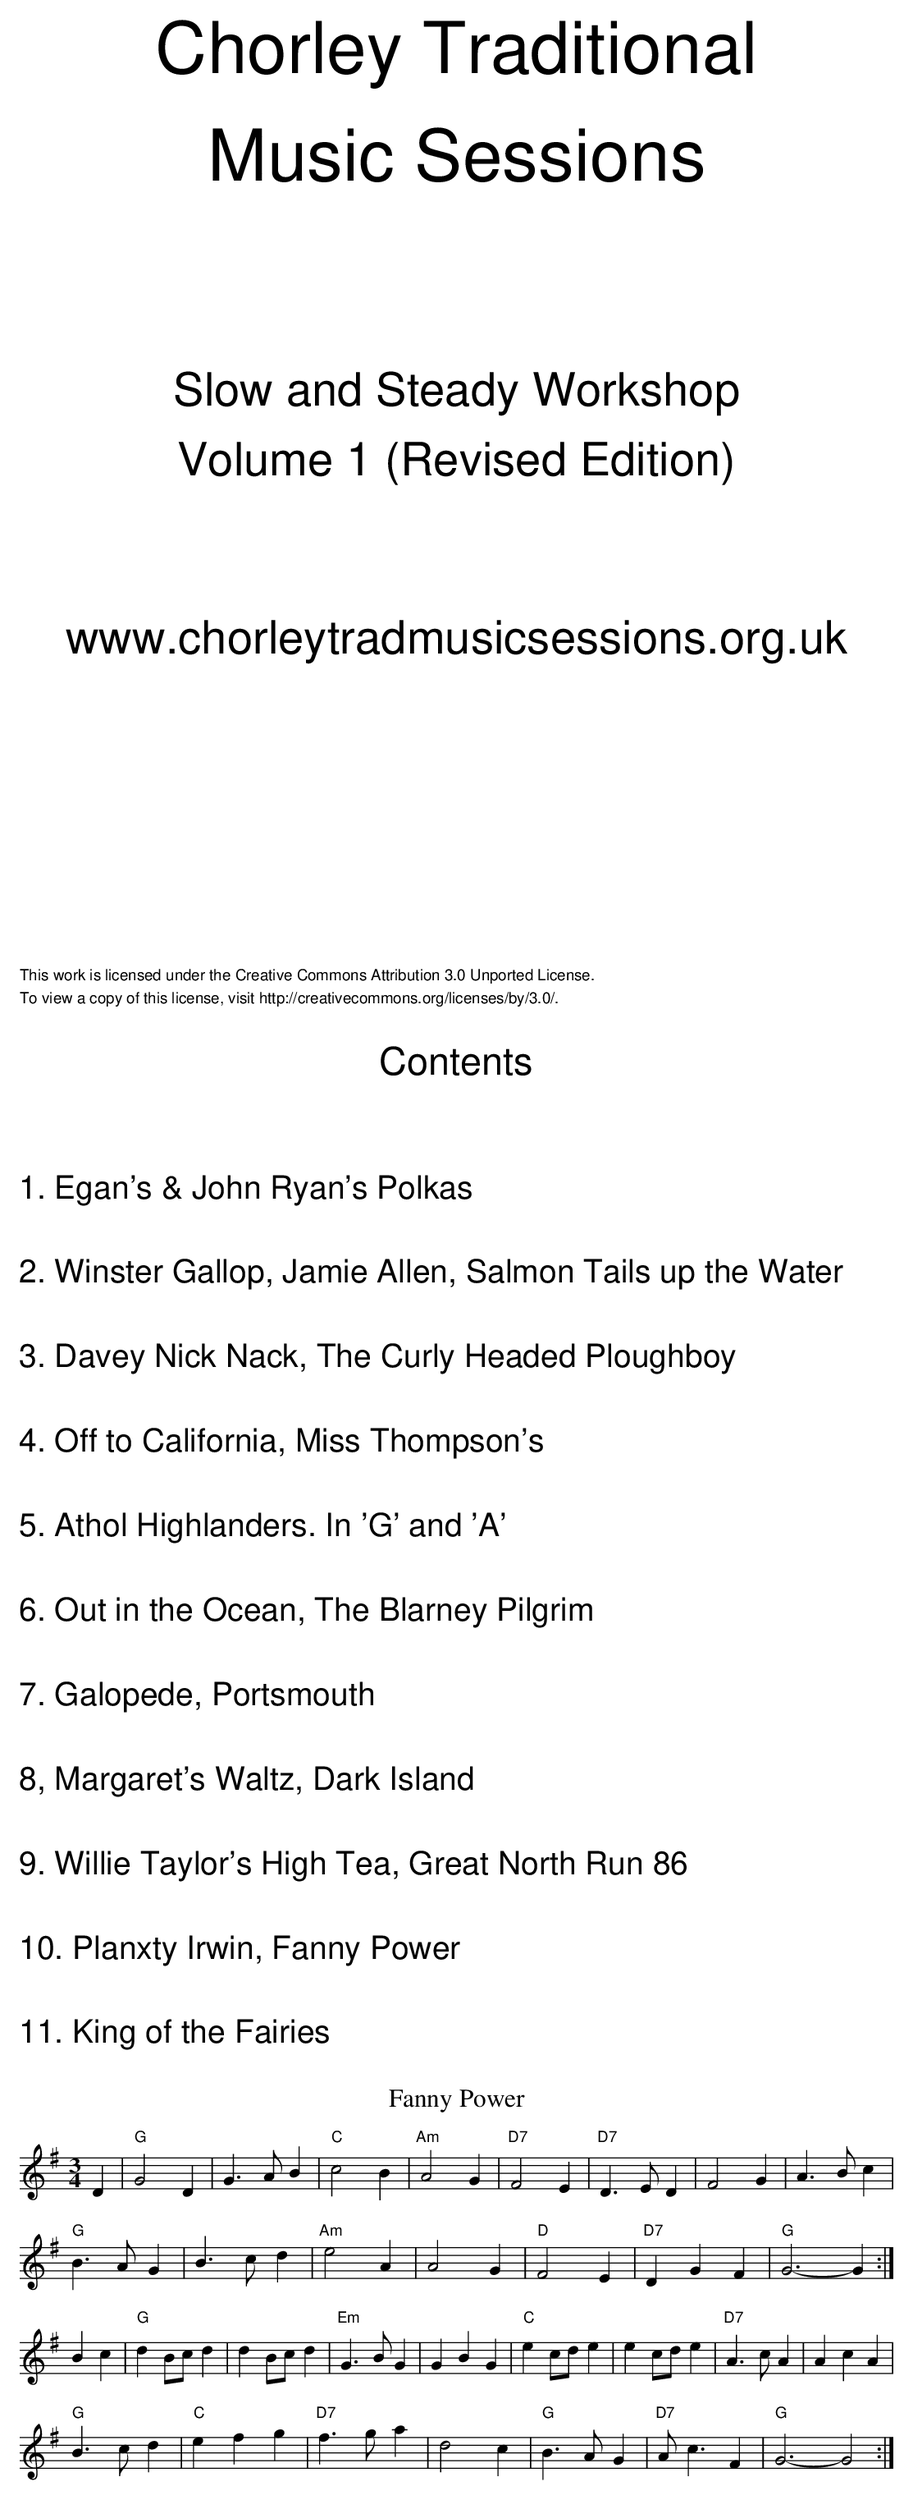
X:1
T:Fanny Power
M:3/4
L:1/8
K:G
D2|"G"G4D2 |G3AB2|"C"c4B2| "Am"A4G2|"D7"F4E2| "D7"D3ED2|F4G2| A3Bc2|
"G"B3AG2 |B3cd2|"Am"e4A2 |A4 G2|"D"F4E2| "D7"D2G2F2|"G"G6-G2:|
B2c2|"G"d2Bcd2| d2Bcd2|"Em"G3BG2| G2B2G2|"C"e2cde2 |e2cde2|"D7"A3cA2 |A2c2A2|
"G"B3cd2| "C"e2f2g2|"D7"f3ga2| d4c2|"G"B3AG2| "D7"Ac3F2|"G"G6-G4:|
